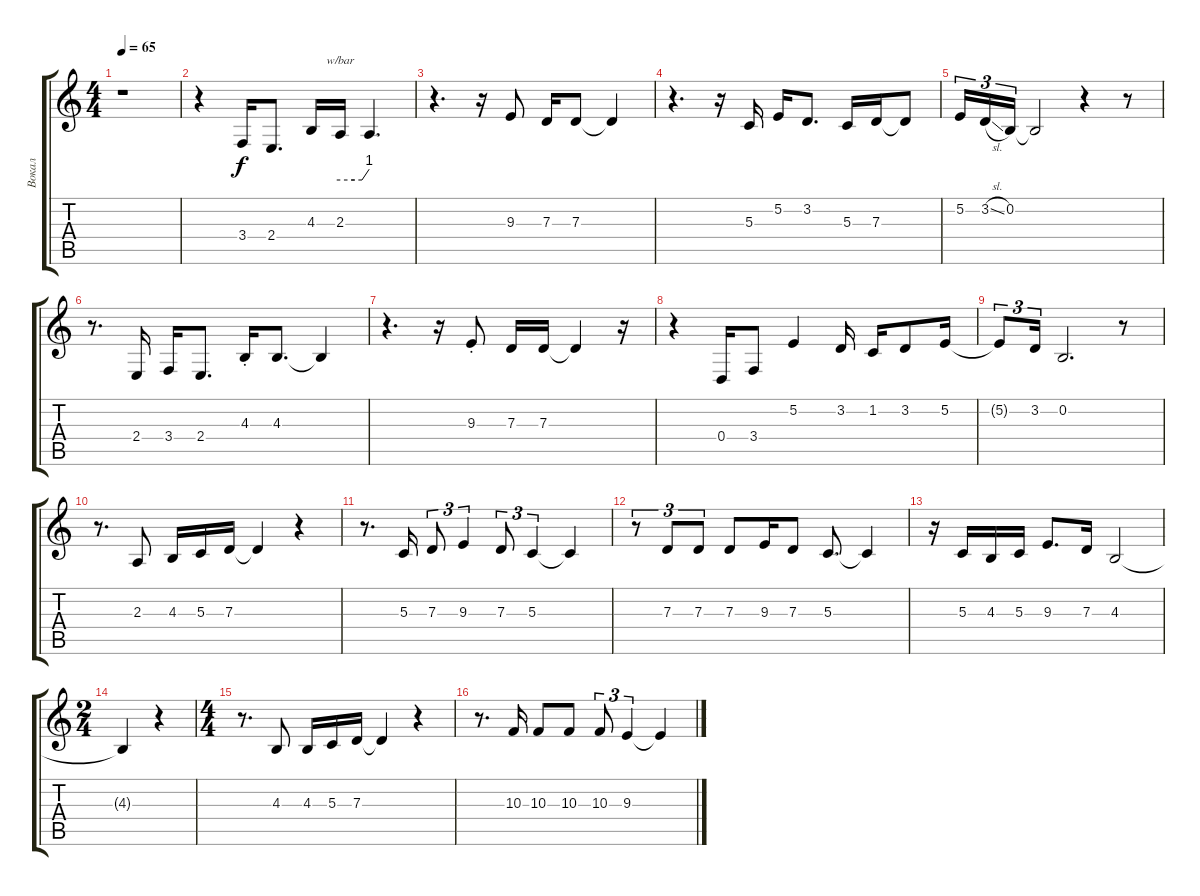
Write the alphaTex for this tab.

\track ("Вокал" "Вокал") {instrument drawbarorgan}
\staff {score tabs}
\tuning (E4 B3 G3 D3 A2 E2) {hide}
\ts (4 4)
\tempo 65
\clef g2
\ks c
r.1{dy f} |
r.4 3.4.16 2.4.8{d} 4.3.16 2.3.16{tbe (custom default 0 0 30 0 45 0 60 4)} 2.3{t}.4{d} |
r.4{d} r.16 9.3.8 7.3.16 7.3.8 7.3{t}.4 |
r.4{d} r.16 5.3.16 5.2.16 3.2.8{d} 5.3.16 7.3.16 7.3{t}.8 |
5.2.16{tu (3 2)} 3.2{sl}.16{tu (3 2)} 0.2.16{tu (3 2)} 0.2{t}.2 r.4 r.8 |
r.8{d} 2.4.16 3.4.16 2.4.8{d} 4.3{st}.16 4.3.8{d} 4.3{t}.4 |
r.4{d} r.16 9.3{st}.8 7.3.16 7.3.16 7.3{t}.4 r.16 |
r.4 0.4.16 3.4.8 5.2.4 3.2.16 1.2.16 3.2.8 5.2.16 |
5.2{t}.8{tu (3 2)} 3.2.16{tu (3 2)} 0.2.2{d} r.8 |
r.8{d} 2.3.8 4.3.16 5.3.16 7.3.16 7.3{t}.4 r.4 |
r.8{d} 5.3.16 7.3.8{tu (3 2)} 9.3.4{tu (3 2)} 7.3.8{tu (3 2)} 5.3.4{tu (3 2)} 5.3{t}.4 |
r.8{tu (3 2)} 7.3.8{tu (3 2)} 7.3.8{tu (3 2)} 7.3.8 9.3.16 7.3.8 5.3.8{d} 5.3{t}.4 |
r.16 5.3.16 4.3.16 5.3.16 9.3.8{d} 7.3.16 4.3.2 |
\ts (2 4)
4.3{t}.4 r.4 |
\ts (4 4)
r.8{d} 4.3.8 4.3.16 5.3.16 7.3.16 7.3{t}.4 r.4 |
r.8{d} 10.3.16 10.3.8 10.3.8 10.3.8{tu (3 2)} 9.3.4{tu (3 2)} 9.3{t}.4
